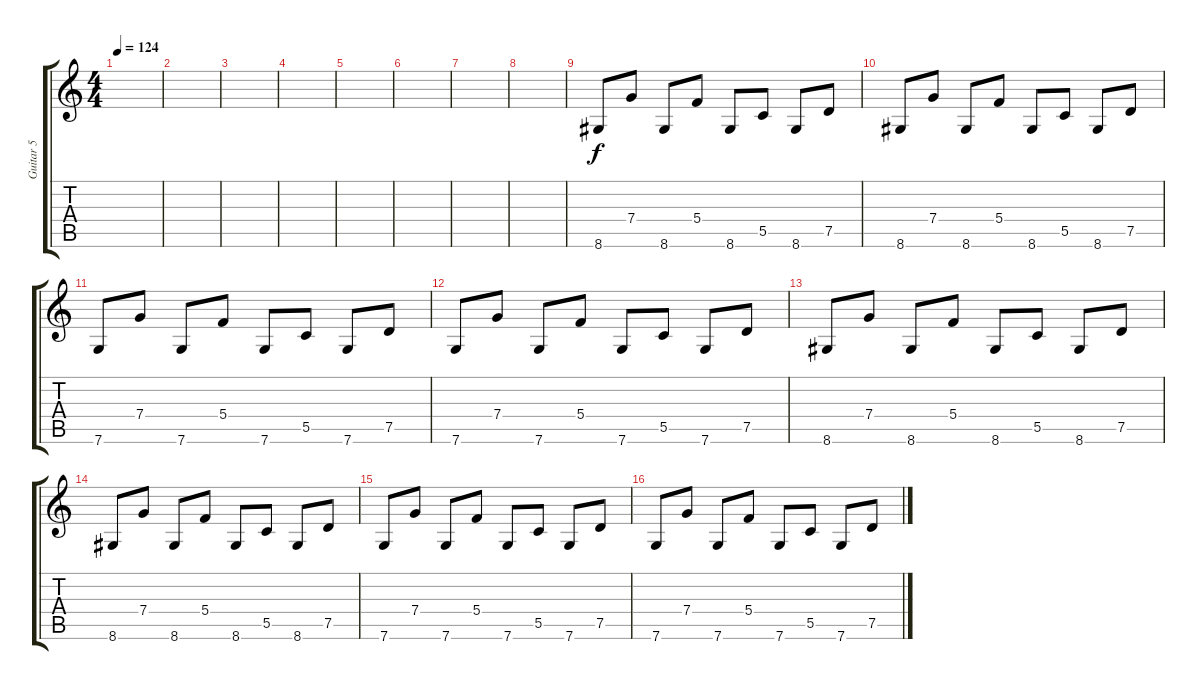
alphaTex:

\track ("Guitar 5" "Guitar 5") {instrument distortionguitar}
\staff {score tabs}
\tuning (D4 A3 F3 C3 G2 C2) {hide}
\ts (4 4)
\tempo 124
\clef g2
\ks c
|
|
|
|
|
|
|
|
8.6.8 7.4.8 8.6.8 5.4.8 8.6.8 5.5.8 8.6.8 7.5.8 |
8.6.8 7.4.8 8.6.8 5.4.8 8.6.8 5.5.8 8.6.8 7.5.8 |
7.6.8 7.4.8 7.6.8 5.4.8 7.6.8 5.5.8 7.6.8 7.5.8 |
7.6.8 7.4.8 7.6.8 5.4.8 7.6.8 5.5.8 7.6.8 7.5.8 |
8.6.8 7.4.8 8.6.8 5.4.8 8.6.8 5.5.8 8.6.8 7.5.8 |
8.6.8 7.4.8 8.6.8 5.4.8 8.6.8 5.5.8 8.6.8 7.5.8 |
7.6.8 7.4.8 7.6.8 5.4.8 7.6.8 5.5.8 7.6.8 7.5.8 |
7.6.8 7.4.8 7.6.8 5.4.8 7.6.8 5.5.8 7.6.8 7.5.8
